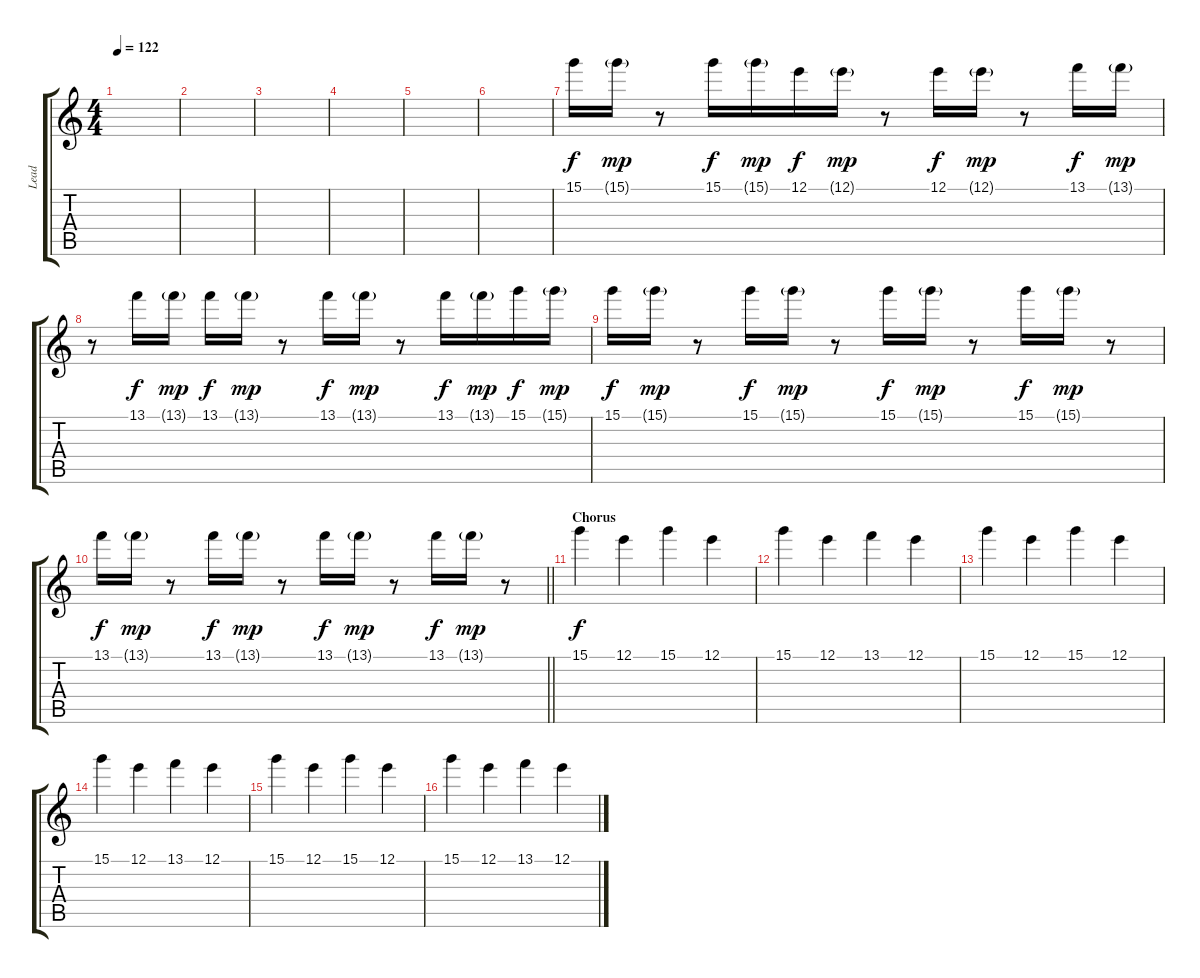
\track ("Lead" "Lead") {instrument distortionguitar}
\staff {score tabs}
\tuning (E4 B3 G3 D3 A2 E2) {hide}
\ts (4 4)
\tempo 122
\clef g2
\ks c
|
|
|
|
|
|
15.1.16 15.1{g}.16{dy mp} r.8 15.1.16{dy f} 15.1{g}.16{dy mp} 12.1.16{dy f} 12.1{g}.16{dy mp} r.8 12.1.16{dy f} 12.1{g}.16{dy mp} r.8 13.1.16{dy f} 13.1{g}.16{dy mp} |
r.8 13.1.16{dy f} 13.1{g}.16{dy mp} 13.1.16{dy f} 13.1{g}.16{dy mp} r.8 13.1.16{dy f} 13.1{g}.16{dy mp} r.8 13.1.16{dy f} 13.1{g}.16{dy mp} 15.1.16{dy f} 15.1{g}.16{dy mp} |
15.1.16{dy f} 15.1{g}.16{dy mp} r.8 15.1.16{dy f} 15.1{g}.16{dy mp} r.8 15.1.16{dy f} 15.1{g}.16{dy mp} r.8 15.1.16{dy f} 15.1{g}.16{dy mp} r.8 |
\barLineRight lightlight
13.1.16{dy f} 13.1{g}.16{dy mp} r.8 13.1.16{dy f} 13.1{g}.16{dy mp} r.8 13.1.16{dy f} 13.1{g}.16{dy mp} r.8 13.1.16{dy f} 13.1{g}.16{dy mp} r.8 |
\section ("" "Chorus")
15.1.4{dy f} 12.1.4 15.1.4 12.1.4 |
15.1.4 12.1.4 13.1.4 12.1.4 |
15.1.4 12.1.4 15.1.4 12.1.4 |
15.1.4 12.1.4 13.1.4 12.1.4 |
15.1.4 12.1.4 15.1.4 12.1.4 |
15.1.4 12.1.4 13.1.4 12.1.4
